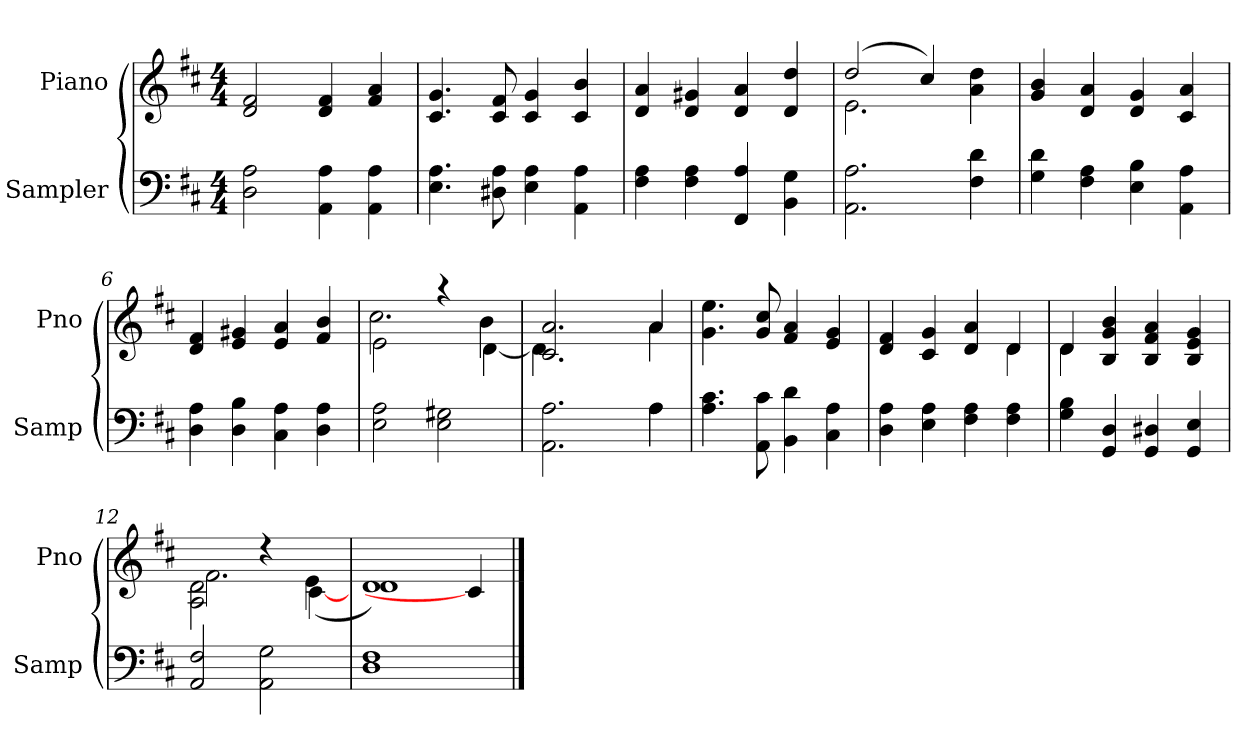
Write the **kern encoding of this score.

**kern	**kern
*part2	*part1
*staff2	*staff1
*I"Sampler	*I"Piano
*I'Samp	*I'Pno
*clefF4	*clefG2
*k[f#c#]	*k[f#c#]
*D:	*D:
*M4/4	*M4/4
=1	=1
2D 2A	2d 2f#
4AA 4A	4d 4f#
4AA 4A	4f# 4a
=2	=2
4.E 4.A	4.c# 4.g
8D#X 8A	8c# 8f#
4E 4A	4c# 4g
4AA 4A	4c# 4b
=3	=3
4F# 4A	4d 4a
4F# 4A	4d 4g#X
4FF# 4A	4d 4a
4BB 4G	4d 4dd
=4	=4
*	*^
2.AA 2.A	(2dd/	2.e
.	4cc#/)	.
4F# 4d	4a 4dd	4ryy
*	*v	*v
=5	=5
4G 4d	4g 4b
4F# 4A	4d 4a
4E 4B	4d 4g
4AA 4A	4c# 4a
=6	=6
4D 4A	4d 4f#
4D 4B	4e 4g#X
4C# 4A	4e 4a
4D 4A	4f# 4b
=7	=7
*	*^
2E 2A	2e\	2.cc#
2E 2G#X	4r	.
.	4b\	[4d
=8	=8	=8
*^	*	*
2.AA 2.A	2.ryy	2.c# 2.a	4d]
.	.	.	2ryy
4A\	4A	4a/	4a
*v	*v	*	*
*	*v	*v
=9	=9
4.A 4.c#	4.g 4.ee
8AA 8c#	8g 8cc#
4BB 4d	4f# 4a
4C# 4A	4e 4g
=10	=10
*	*^
4D 4A	4d 4f#	2.ryy
4E 4A	4c# 4g	.
4F# 4A	4d 4a	.
4F# 4A	4d/	4d
=11	=11	=11
4G 4B	4d/	4d
4GG 4D	4B 4g 4b	2.ryy
4GG 4D#X	4B 4f# 4a	.
4GG 4E	4B 4e 4g	.
=12	=12	=12
2AA 2F#	2A\ 2d\	2.f#
2AA 2G	4r	.
.	4e\	([4c#
=13	=13	=13
1D 1F#	1d/)	1d
4ryy	4ryy	4c#]
*	*v	*v
==	==
*-	*-
